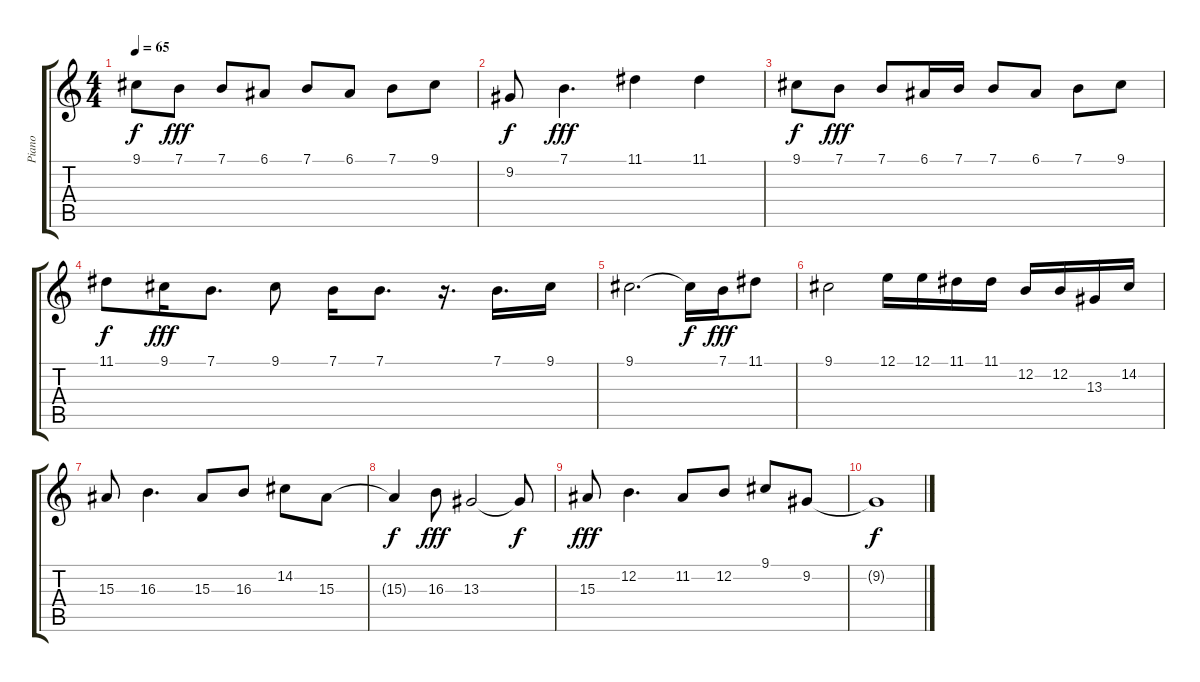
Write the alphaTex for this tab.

\track ("Piano" "Piano") {instrument electricpiano2}
\staff {score tabs}
\tuning (E4 B3 G3 D3 A2 E2) {hide}
\ts (4 4)
\tempo 65
\clef g2
\ks c
9.1.8{dy f} 7.1.8{dy fff} 7.1.8 6.1.8 7.1.8 6.1.8 7.1.8 9.1.8 |
9.2.8{dy f} 7.1.4{d dy fff} 11.1.4 11.1.4 |
9.1.8{dy f} 7.1.8{dy fff} 7.1.8 6.1.16 7.1.16 7.1.8 6.1.8 7.1.8 9.1.8 |
11.1.8{dy f} 9.1.16{dy fff} 7.1.8{d} 9.1.8 7.1.16 7.1.8{d} r.16{d} 7.1.16{d} 9.1.16 |
9.1.2{d} 9.1{t}.16{dy f} 7.1.16{dy fff} 11.1.8 |
9.1.2 12.1.16 12.1.16 11.1.16 11.1.16 12.2.16 12.2.16 13.3.16 14.2.16 |
15.3.8 16.3.4{d} 15.3.8 16.3.8 14.2.8 15.3.8 |
15.3{t}.4{dy f} 16.3.8{dy fff} 13.3.2 13.3{t}.8{dy f} |
15.3.8{dy fff} 12.2.4{d} 11.2.8 12.2.8 9.1.8 9.2.8 |
9.2{t}.1{dy f}
